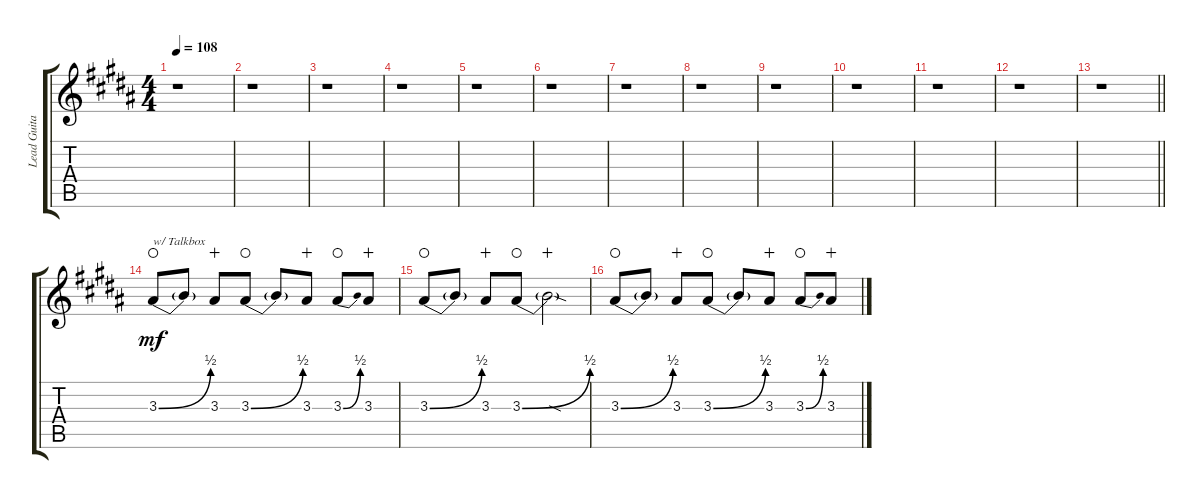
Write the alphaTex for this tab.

\track ("Lead Guitar" "Lead Guita") {instrument distortionguitar}
\staff {score tabs}
\tuning (E4 B3 G3 D3 A2 E2) {hide}
\ts (4 4)
\tempo 108
\clef g2
\ks g#minor
r.1{dy ff} |
r.1 |
r.1 |
r.1 |
r.1 |
r.1 |
r.1 |
r.1 |
r.1 |
r.1 |
r.1 |
r.1 |
\barLineRight lightlight
r.1 |
3.3{be (bend 0 0 60 2)}.8{txt "w/ Talkbox" dy mf waho} 3.3{t}.8 3.3.8{wahc} 3.3{be (bend 0 0 60 2)}.8{waho} 3.3{t}.8 3.3.8{wahc} 3.3{be (bend 0 0 60 2)}.8{waho} 3.3.8{wahc} |
3.3{be (bend 0 0 60 2)}.8{waho} 3.3{t}.8 3.3.8{wahc} 3.3{be (bend 0 0 60 2)}.8{waho} 3.3{sod t}.2{wahc} |
3.3{be (bend 0 0 60 2)}.8{waho} 3.3{t}.8 3.3.8{wahc} 3.3{be (bend 0 0 60 2)}.8{waho} 3.3{t}.8 3.3.8{wahc} 3.3{be (bend 0 0 60 2)}.8{waho} 3.3.8{wahc}
